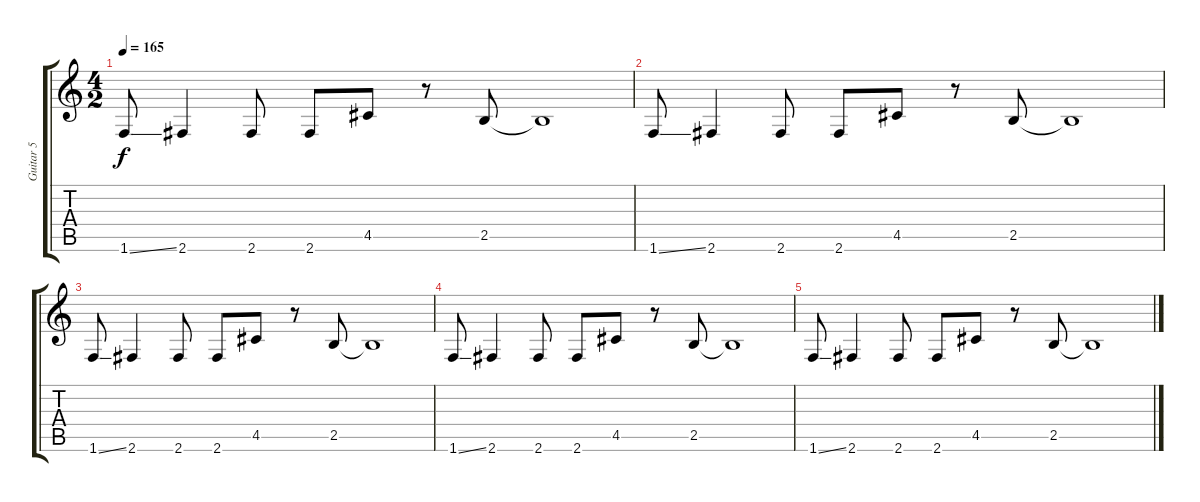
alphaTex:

\track ("Guitar 5" "Guitar 5") {instrument acousticguitarsteel}
\staff {score tabs}
\tuning (E4 B3 G3 D3 A2 E2) {hide}
\ts (4 2)
\tempo 165
\clef g2
\ks c
1.6{ss}.8{dy f} 2.6.4 2.6.8 2.6.8 4.5.8 r.8 2.5.8 2.5{t}.1 |
1.6{ss}.8 2.6.4 2.6.8 2.6.8 4.5.8 r.8 2.5.8 2.5{t}.1 |
1.6{ss}.8 2.6.4 2.6.8 2.6.8 4.5.8 r.8 2.5.8 2.5{t}.1 |
1.6{ss}.8 2.6.4 2.6.8 2.6.8 4.5.8 r.8 2.5.8 2.5{t}.1 |
1.6{ss}.8 2.6.4 2.6.8 2.6.8 4.5.8 r.8 2.5.8 2.5{t}.1
